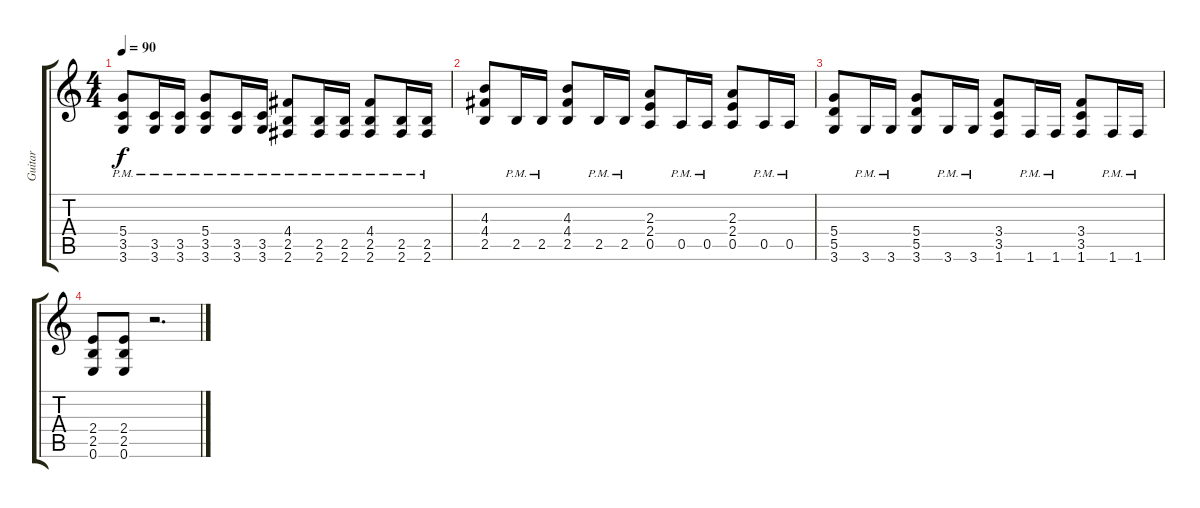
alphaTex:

\track ("Guitar" "Guitar") {instrument distortionguitar}
\staff {score tabs}
\tuning (E4 B3 G3 D3 A2 E2) {hide}
\ts (4 4)
\tempo 90
\clef g2
\ks c
(5.4{pm} 3.5{pm} 3.6{pm}).8{dy f} (3.5{pm} 3.6{pm}).16 (3.5{pm} 3.6{pm}).16 (5.4{pm} 3.5{pm} 3.6{pm}).8 (3.5{pm} 3.6{pm}).16 (3.5{pm} 3.6{pm}).16 (4.4{pm} 2.5{pm} 2.6{pm}).8 (2.5{pm} 2.6{pm}).16 (2.5{pm} 2.6{pm}).16 (4.4{pm} 2.5{pm} 2.6{pm}).8 (2.5{pm} 2.6{pm}).16 (2.5{pm} 2.6{pm}).16 |
(4.3 4.4 2.5).8 2.5{pm}.16 2.5{pm}.16 (4.3 4.4 2.5).8 2.5{pm}.16 2.5{pm}.16 (2.3 2.4 0.5).8 0.5{pm}.16 0.5{pm}.16 (2.3 2.4 0.5).8 0.5{pm}.16 0.5{pm}.16 |
(5.4 5.5 3.6).8 3.6{pm}.16 3.6{pm}.16 (5.4 5.5 3.6).8 3.6{pm}.16 3.6{pm}.16 (3.4 3.5 1.6).8 1.6{pm}.16 1.6{pm}.16 (3.4 3.5 1.6).8 1.6{pm}.16 1.6{pm}.16 |
(2.4 2.5 0.6).8 (2.4 2.5 0.6).8 r.2{d}
